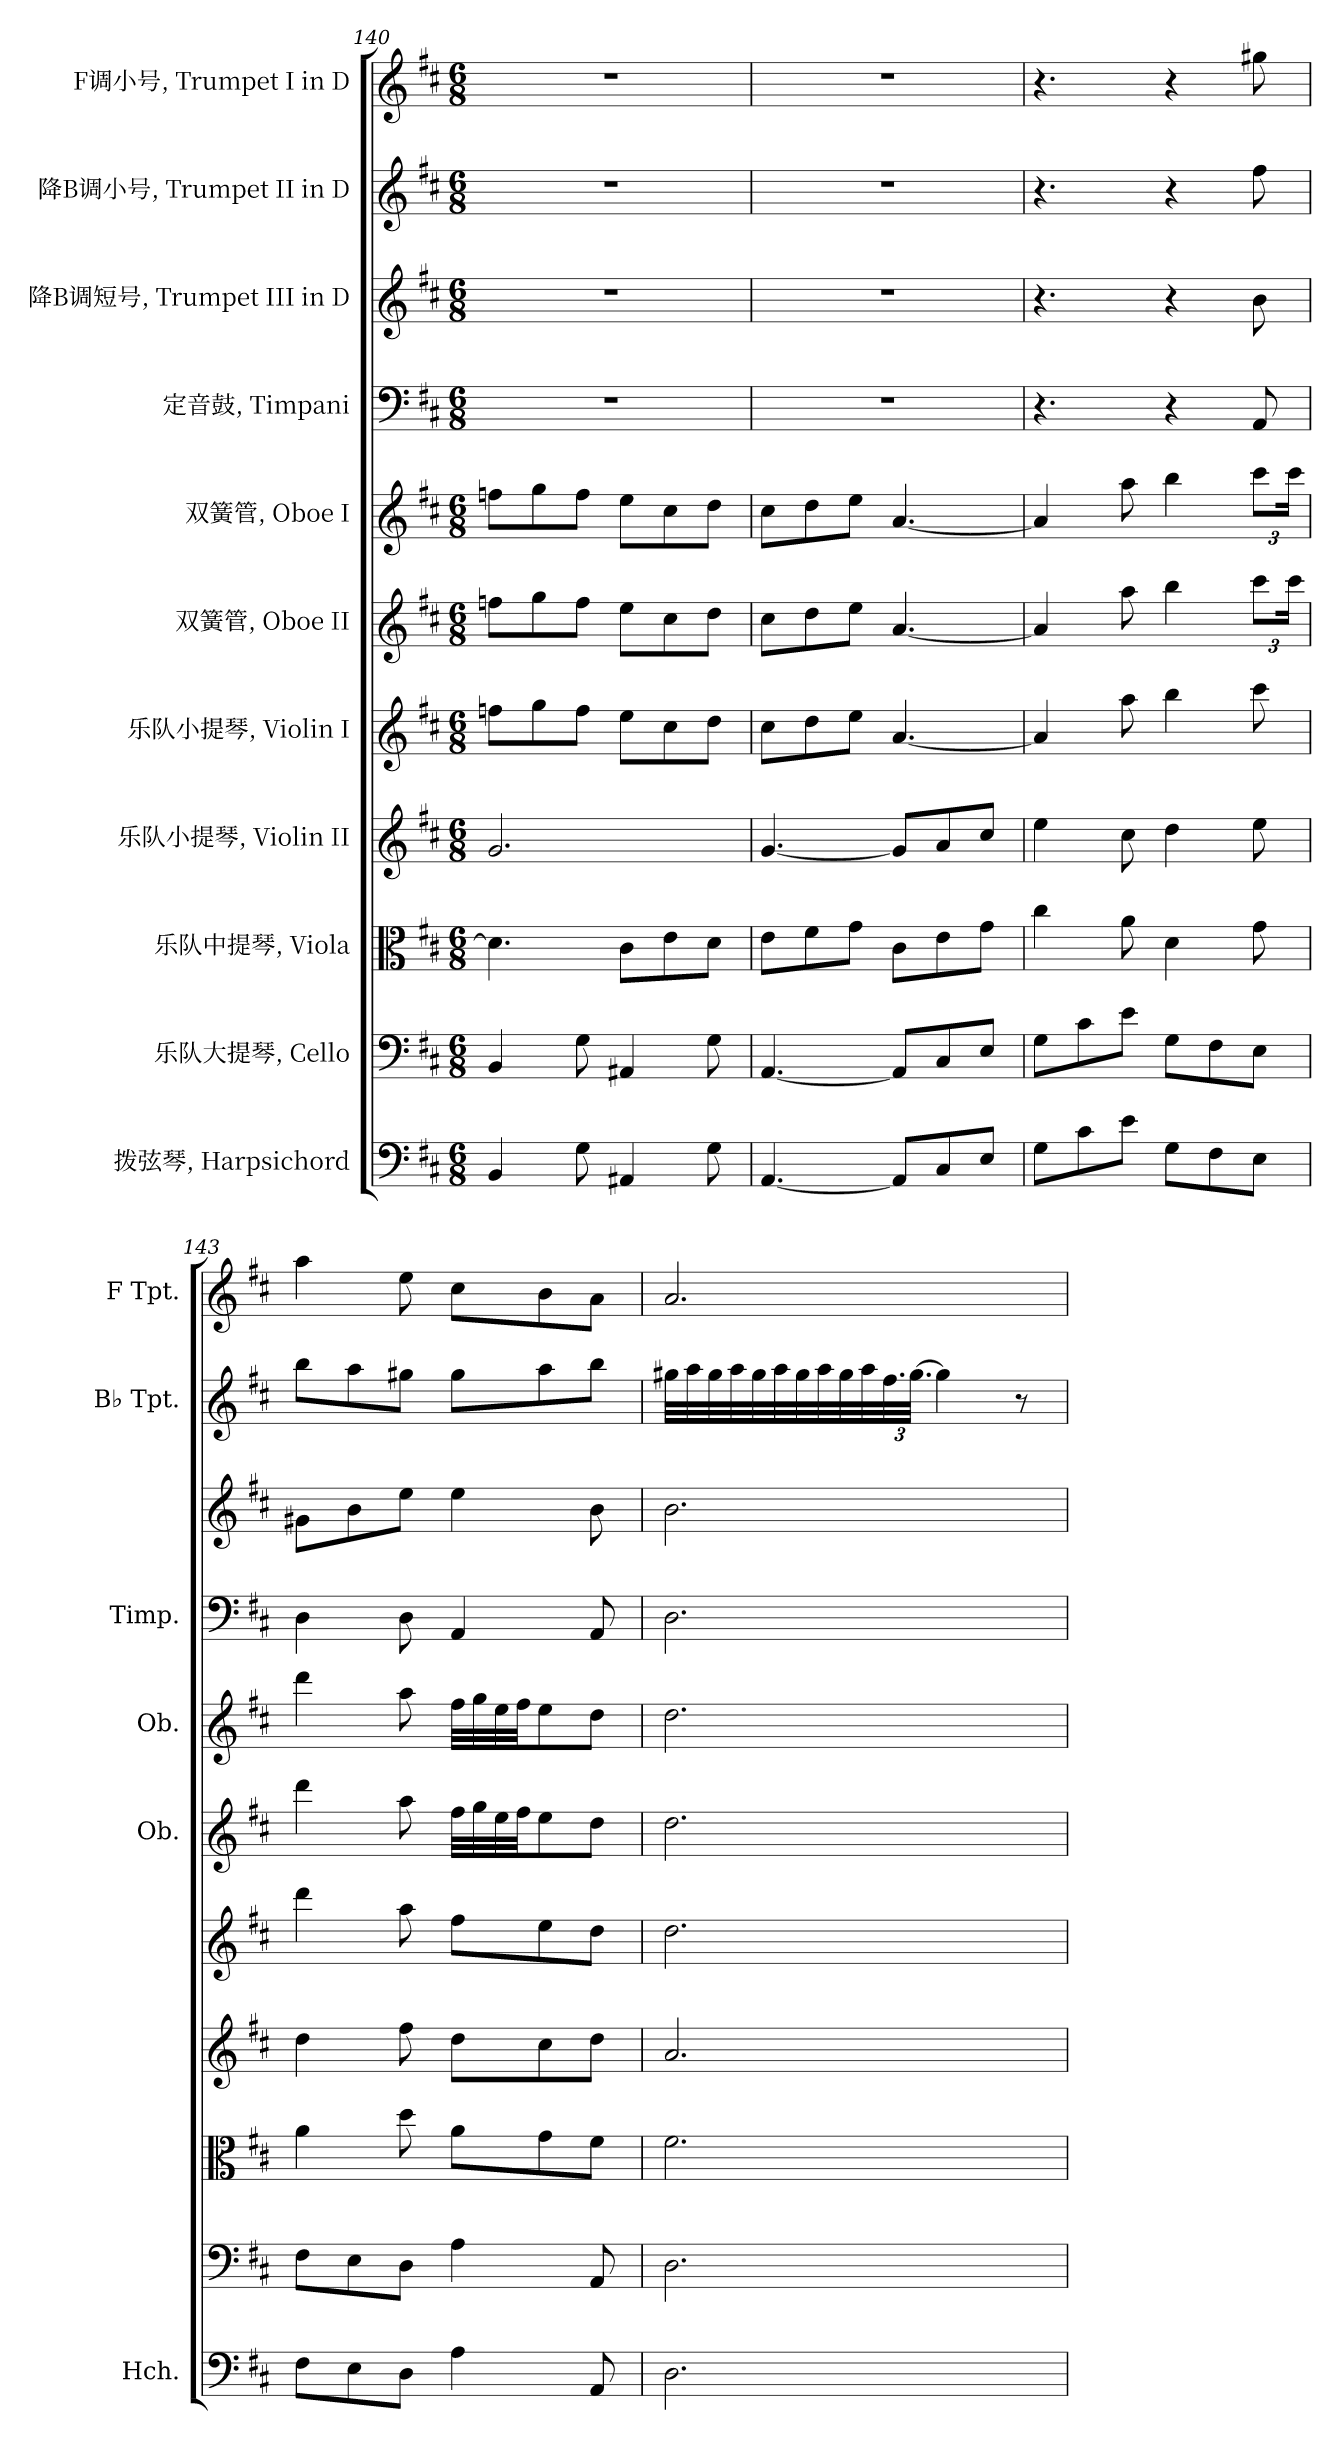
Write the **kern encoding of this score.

**kern	**kern	**kern	**kern	**kern	**kern	**kern	**kern	**kern	**kern	**kern
*part11	*part10	*part9	*part8	*part7	*part6	*part5	*part4	*part3	*part2	*part1
*staff11	*staff10	*staff9	*staff8	*staff7	*staff6	*staff5	*staff4	*staff3	*staff2	*staff1
*I"拨弦琴, Harpsichord	*I"乐队大提琴, Cello	*I"乐队中提琴, Viola	*I"乐队小提琴, Violin II	*I"乐队小提琴, Violin I	*I"双簧管, Oboe II	*I"双簧管, Oboe I	*I"定音鼓, Timpani	*I"降B调短号, Trumpet III in D	*I"降B调小号, Trumpet II in D	*I"F调小号, Trumpet I in D
*I'Hch.	*	*	*	*	*I'Ob.	*I'Ob.	*I'Timp.	*	*I'B♭ Tpt.	*I'F Tpt.
*clefF4	*clefF4	*clefC3	*clefG2	*clefG2	*clefG2	*clefG2	*clefF4	*clefG2	*clefG2	*clefG2
*	*	*	*	*	*	*	*	*ITrd1c2	*ITrd1c2	*ITrd-3c-5
*k[f#c#]	*k[f#c#]	*k[f#c#]	*k[f#c#]	*k[f#c#]	*k[f#c#]	*k[f#c#]	*k[f#c#]	*k[]	*k[]	*k[f#]
*M6/8	*M6/8	*M6/8	*M6/8	*M6/8	*M6/8	*M6/8	*M6/8	*M6/8	*M6/8	*M6/8
=140	=140	=140	=140	=140	=140	=140	=140	=140	=140	=140
4BB/	4BB/	4.d\]	2.g/	8ffn\L	8ffn\L	8ffn\L	2.r	2.r	2.r	2.r
.	.	.	.	8gg\	8gg\	8gg\	.	.	.	.
8G\	8G\	.	.	8ff\J	8ff\J	8ff\J	.	.	.	.
4AA#X/	4AA#X/	8c#\L	.	8ee\L	8ee\L	8ee\L	.	.	.	.
.	.	8e\	.	8cc#\	8cc#\	8cc#\	.	.	.	.
8G\	8G\	8d\J	.	8dd\J	8dd\J	8dd\J	.	.	.	.
=141	=141	=141	=141	=141	=141	=141	=141	=141	=141	=141
[4.AA/	[4.AA/	8e\L	[4.g/	8cc#\L	8cc#\L	8cc#\L	2.r	2.r	2.r	2.r
.	.	8f#\	.	8dd\	8dd\	8dd\	.	.	.	.
.	.	8g\J	.	8ee\J	8ee\J	8ee\J	.	.	.	.
8AA/L]	8AA/L]	8c#\L	8g/L]	[4.a/	[4.a/	[4.a/	.	.	.	.
8C#/	8C#/	8e\	8a/	.	.	.	.	.	.	.
8E/J	8E/J	8g\J	8cc#/J	.	.	.	.	.	.	.
=142	=142	=142	=142	=142	=142	=142	=142	=142	=142	=142
8G\L	8G\L	4cc#\	4ee\	4a/]	4a/]	4a/]	4.r	4.r	4.r	4.r
8c#\	8c#\	.	.	.	.	.	.	.	.	.
8e\J	8e\J	8a\	8cc#\	8aa\	8aa\	8aa\	.	.	.	.
8G\L	8G\L	4d\	4dd\	4bb\	4bb\	4bb\	4r	4r	4r	4r
8F#\	8F#\	.	.	.	.	.	.	.	.	.
*	*	*	*	*	*Xbrackettup	*Xbrackettup	*	*	*	*
8E\J	8E\J	8g\	8ee\	8ccc#\	12ccc#\L	12ccc#\L	8AA/	8a\	8ee\	8ccc#X\
.	.	.	.	.	24ccc#\Jk	24ccc#\Jk	.	.	.	.
!!LO:PB:g=z
=143	=143	=143	=143	=143	=143	=143	=143	=143	=143	=143
*	*	*	*	*	*	*	*	*	*	*MM160
8F#\L	8F#\L	4a\	4dd\	4ddd\	4ddd\	4ddd\	4D\	8f#X\L	8aa\L	4ddd\
8E\	8E\	.	.	.	.	.	.	8a\	8gg\	.
8D\J	8D\J	8dd\	8ff#\	8aa\	8aa\	8aa\	8D\	8dd\J	8ff#X\J	8aa\
*	*	*	*	*	*	*	*	*	*	*MM146
4A\	4A\	8a\L	8dd\L	8ff#\L	32ff#\LLL	32ff#\LLL	4AA/	4dd\	8ff#\L	8ff#\L
.	.	.	.	.	32gg\	32gg\	.	.	.	.
.	.	.	.	.	32ee\	32ee\	.	.	.	.
.	.	.	.	.	32ff#\JJ	32ff#\JJ	.	.	.	.
.	.	8g\	8cc#\	8ee\	8ee\	8ee\	.	.	8gg\	8ee\
8AA/	8AA/	8f#\J	8dd\J	8dd\J	8dd\J	8dd\J	8AA/	8a\	8aa\J	8dd\J
=144	=144	=144	=144	=144	=144	=144	=144	=144	=144	=144
*	*	*	*	*	*	*	*	*	*	*MM132
2.D\	2.D\	2.f#\	2.a/	2.dd\	2.dd\	2.dd\	2.D\	2.a\	32ff#X\LLL	2.dd/
.	.	.	.	.	.	.	.	.	32gg\	.
.	.	.	.	.	.	.	.	.	32ff#\	.
.	.	.	.	.	.	.	.	.	32gg\	.
.	.	.	.	.	.	.	.	.	32ff#\	.
.	.	.	.	.	.	.	.	.	32gg\	.
.	.	.	.	.	.	.	.	.	32ff#\	.
.	.	.	.	.	.	.	.	.	32gg\	.
.	.	.	.	.	.	.	.	.	32ff#\	.
.	.	.	.	.	.	.	.	.	32gg\	.
*	*	*	*	*	*	*	*	*	*Xbrackettup	*
.	.	.	.	.	.	.	.	.	48.ee\	.
.	.	.	.	.	.	.	.	.	[48.ff#\JJJ	.
.	.	.	.	.	.	.	.	.	4ff#\]	.
.	.	.	.	.	.	.	.	.	8r	.
=	=	=	=	=	=	=	=	=	=	=
*-	*-	*-	*-	*-	*-	*-	*-	*-	*-	*-
